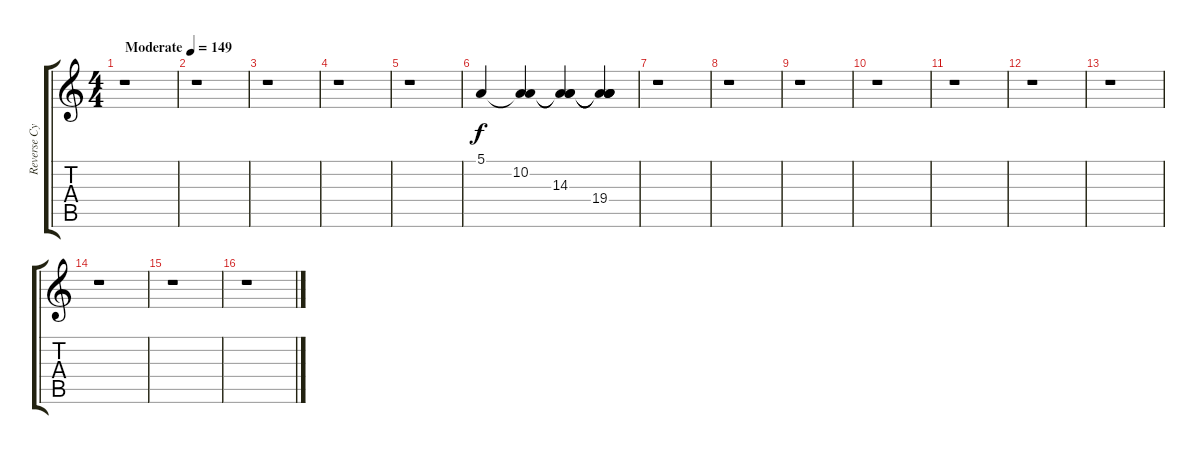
\track ("Reverse Cymbals" "Reverse Cy") {instrument reversecymbal}
\staff {score tabs}
\tuning (E4 B3 G3 D3 A2 D2) {hide}
\ts (4 4)
\tempo (149 "Moderate")
\clef g2
\ks c
r.1{dy f instrument reversecymbal} |
r.1 |
r.1 |
r.1 |
r.1 |
5.1.4 (5.1{t} 10.2).4 (5.1{t} 10.2{t} 14.3).4 (5.1{t} 10.2{t} 14.3{t} 19.4).4 |
r.1 |
r.1 |
r.1 |
r.1 |
r.1 |
r.1 |
r.1 |
r.1 |
r.1 |
r.1
